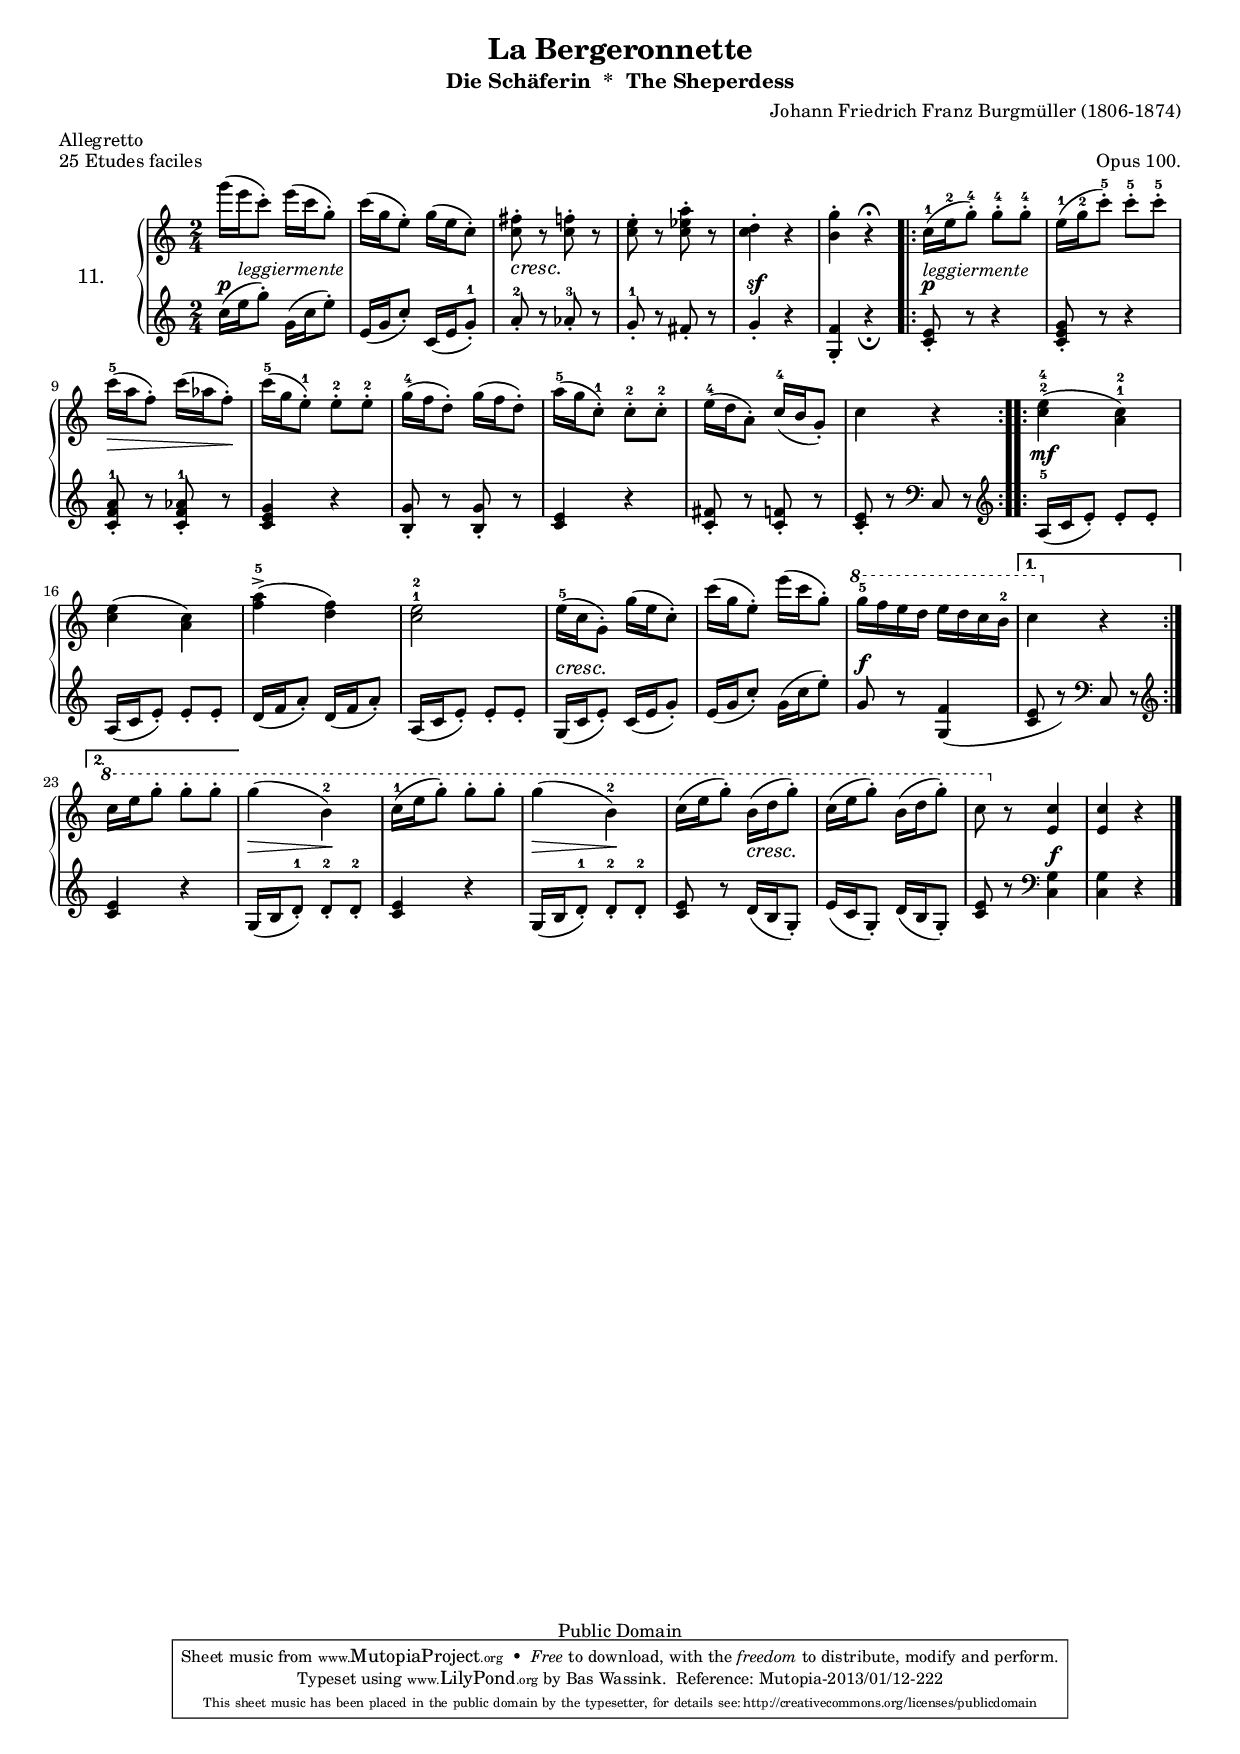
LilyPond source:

\version "2.16.0"
#(set-global-staff-size 16)
\include "nederlands.ly"
\header {
  title             = "La Bergeronnette"
  subtitle          = "Die Schäferin  *  The Sheperdess"
  composer          = "Johann Friedrich Franz Burgmüller (1806-1874)"
  piece             = "25 Etudes faciles"
  opus              = "Opus 100."
  meter             = "Allegretto"
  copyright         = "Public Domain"
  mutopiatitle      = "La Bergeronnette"
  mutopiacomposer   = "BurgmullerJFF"
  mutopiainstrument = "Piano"
  date              = "19th Century"
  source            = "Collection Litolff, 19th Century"
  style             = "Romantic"
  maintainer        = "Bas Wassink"
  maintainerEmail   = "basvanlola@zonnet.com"

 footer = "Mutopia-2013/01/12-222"
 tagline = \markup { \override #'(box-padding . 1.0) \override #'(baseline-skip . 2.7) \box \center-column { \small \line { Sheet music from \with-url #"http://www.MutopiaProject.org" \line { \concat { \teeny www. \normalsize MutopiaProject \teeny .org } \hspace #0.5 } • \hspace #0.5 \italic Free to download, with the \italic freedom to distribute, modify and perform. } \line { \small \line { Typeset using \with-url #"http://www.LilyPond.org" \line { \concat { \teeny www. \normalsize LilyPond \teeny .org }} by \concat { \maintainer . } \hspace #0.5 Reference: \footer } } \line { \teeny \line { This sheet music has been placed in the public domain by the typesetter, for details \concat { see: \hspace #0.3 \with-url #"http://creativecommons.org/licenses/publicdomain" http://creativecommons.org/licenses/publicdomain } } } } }
}

Global =  {\key c\major \time 2/4}
Treble = \clef treble
Bass = \clef bass
leggiermente = \markup{\italic "leggiermente"}

VoiceI =  \relative c'''' {
  \stemNeutral \slurNeutral g16 ( e  c8)-. e16 ( c  g8)-.
  c16 ( g  e8)-. g16 ( e  c8)-.
  <c fis>_\cresc-. r\! <c f>-. r
  <c e>-. r <c es a>-. r
  
  <c d>4-. r
  <b g'>-.
  r\fermata
  
  \repeat volta 2 {
  
  c16-1 ( e-2 g8)-.-4 g-.-4 g-.-4
  e16-1 ( g-2 c8)-.-5 c-.-5 c-.-5
  c16-5\> ( a  f8)-. c'16 ( as  f8)-.\!
  c'16-5 ( g  e8)-.-1 e-.-2 e-.-2
  
  g16-4 ( f  d8)-. g16 ( f  d8)-.
  a'16-5 ( g  c,8)-.-1 c-.-2 c-.-2
  e16-4 ( d  a8)-. c16-4 ( b  g8)-.
  c4 r
  }
  
  \repeat volta 2 {
  
  <c e >-2-4( <a c>)-1-2
  <c e >( <a c>)
  <f' a >->-5(
  <d f>)
  <c e>2-1-2
  
  e16-5 ( c  g8)-. g'16 ( e  c8)-.
  c'16 ( g  e8)-. e'16 ( c  g8)-.

  \ottava #1
  g'16-5 f e d e d c b-2
  }
  
  \alternative {
    {c4 \ottava #0 r}
    {\ottava #1 c16 e g8-. g-. g-.}
  }
  
  g4\> ( b,)-2\!
  c16-1 ( e  g8)-. g-. g-.
  g4\> ( b,)-2\!
  c16 ( e  g8)-. b,16_\cresc ( d\!  g8)-.
  
  c,16 ( e  g8)-. b,16 ( d  g8)-.
  c,8 \ottava #0 r <e,, c'>4
  <e c'> r
  \bar "|."
  
  }

VoiceII =  \relative c'' {
  \stemNeutral \slurNeutral \Treble c16^\p ( e^\leggiermente  g8)-. g,16 ( c  e8)-.
  e,16 ( g  c8)-. c,16 ( e  g8)-.-1
  a-.-2 r as-.-3 r
  g-.-1 r fis-. r
  
  g4-.^\sf r
  <g, f'>-. r_\fermata
  
  <c e >8^\p^\leggiermente-. r r4
  <c e g>8-. r r4
  <c f a>8-.-1 r <c f as>-.-1 r
  <c e g>4 r
  
  <b g'>8-. r <b g'>-. r
  <c e>4 r
  <c fis>8-. r <c f>-. r
  <c e>8-. r \Bass c, r  
  
  \Treble a'16-5^\mf ( c  e8)-. e-. e-.
  a,16 ( c  e8)-. e-. e-.
  d16 ( f  a8)-. d,16 ( f  a8)-.
  a,16 ( c  e8)-. e-. e-.
  
  g,16^\cresc ( c\!  e8)-. c16 ( e  g8)-.
  e16 ( g  c8)-. g16 ( c  e8)-.
  g,8^\f r <g,  f'>4(
  
  <c e>8 r) \Bass c, r
  \Treble <c' e>4 r 
  
  g16 ( b  d8)-.-1 d-.-2 d-.-2
  <c e>4 r
  g16 ( b  d8)-.-1 d-.-2 d-.-2
  <c e> r d16 ( b  g8)-.
  
  e'16 ( c  g8)-. d'16 ( b  g8)-.
  <c e> r \Bass <c, g'>4^\f
  <c g'> r
  }

\score { {
\context PianoStaff <<
  \set PianoStaff.midiInstrument = "acoustic grand"
  \set PianoStaff.instrumentName = \markup{\large "11."}
  \context Staff = "up" <<
    \Global \clef treble
    \context Voice=VcI \VoiceI
  >>
  \context Staff = "down" <<
    \Global \clef bass
    \context Voice=VcII \VoiceII
  >>
>>
}
\layout {}

  \midi {
    \tempo 4 = 158
    }


}

